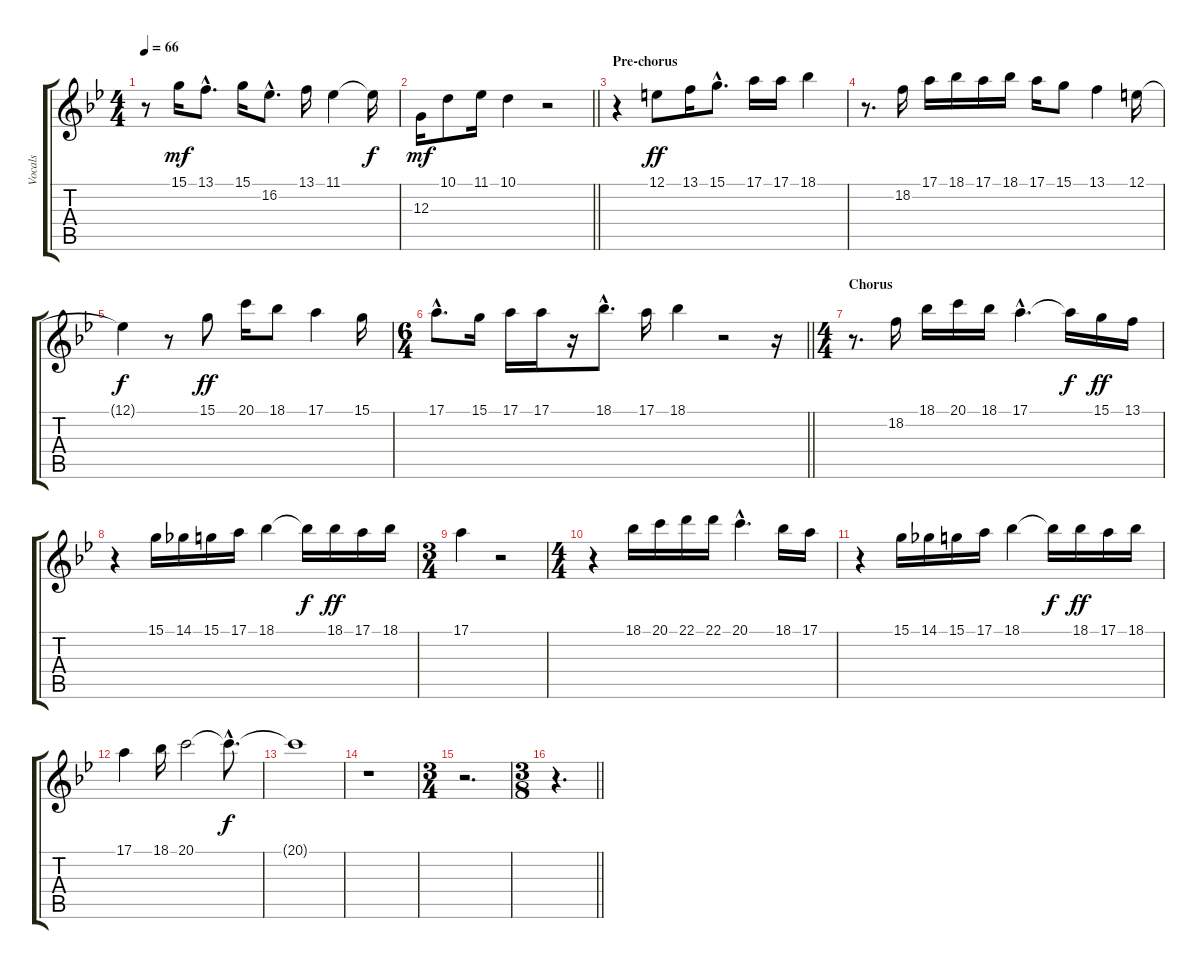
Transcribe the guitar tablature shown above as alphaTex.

\track ("Vocals" "Vocals") {instrument lead6voice}
\staff {score tabs}
\tuning (E4 B3 G3 D3 A2 E2) {hide}
\ts (4 4)
\tempo 66
\clef g2
\ks bb
r.8{dy f} 15.1.16{dy mf} 13.1{hac}.8{d} 15.1.16 16.2{hac}.8{d} 13.1.16 11.1.4 11.1{t}.16{dy f} |
\barLineRight lightlight
12.3.16{dy mf} 10.1.8 11.1.16 10.1.4 r.2 |
\section ("" "Pre-chorus")
r.4 12.1.8{dy ff} 13.1.16 15.1{hac}.8{d} 17.1.16 17.1.16 18.1.4 |
r.8{d} 18.2.16 17.1.16 18.1.16 17.1.16 18.1.16 17.1.16 15.1.8 13.1.4 12.1.16 |
12.1{t}.4{dy f} r.8 15.1.8{dy ff} 20.1.16 18.1.8 17.1.4 15.1.16 |
\ts (6 4)
\barLineRight lightlight
17.1{hac}.8{d} 15.1.16 17.1.16 17.1.16 r.16 18.1{hac}.8{d} 17.1.16 18.1.4 r.2 r.16 |
\ts (4 4)
\section ("" "Chorus")
r.8{d} 18.2.16 18.1.16 20.1.16 18.1.16 17.1{hac}.4{d} 17.1{t}.16{dy f} 15.1.16{dy ff} 13.1.16 |
r.4 15.1.16 14.1.16 15.1.16 17.1.16 18.1.4 18.1{t}.16{dy f} 18.1.16{dy ff} 17.1.16 18.1.16 |
\ts (3 4)
17.1.4 r.2 |
\ts (4 4)
r.4 18.1.16 20.1.16 22.1.16 22.1.16 20.1{hac}.4{d} 18.1.16 17.1.16 |
r.4 15.1.16 14.1.16 15.1.16 17.1.16 18.1.4 18.1{t}.16{dy f} 18.1.16{dy ff} 17.1.16 18.1.16 |
17.1.4 18.1.16 20.1.2 20.1{hac t}.8{d dy f} |
20.1{t}.1 |
r.1 |
\ts (3 4)
r.2{d} |
\ts (3 8)
\barLineRight lightlight
r.4{d}
